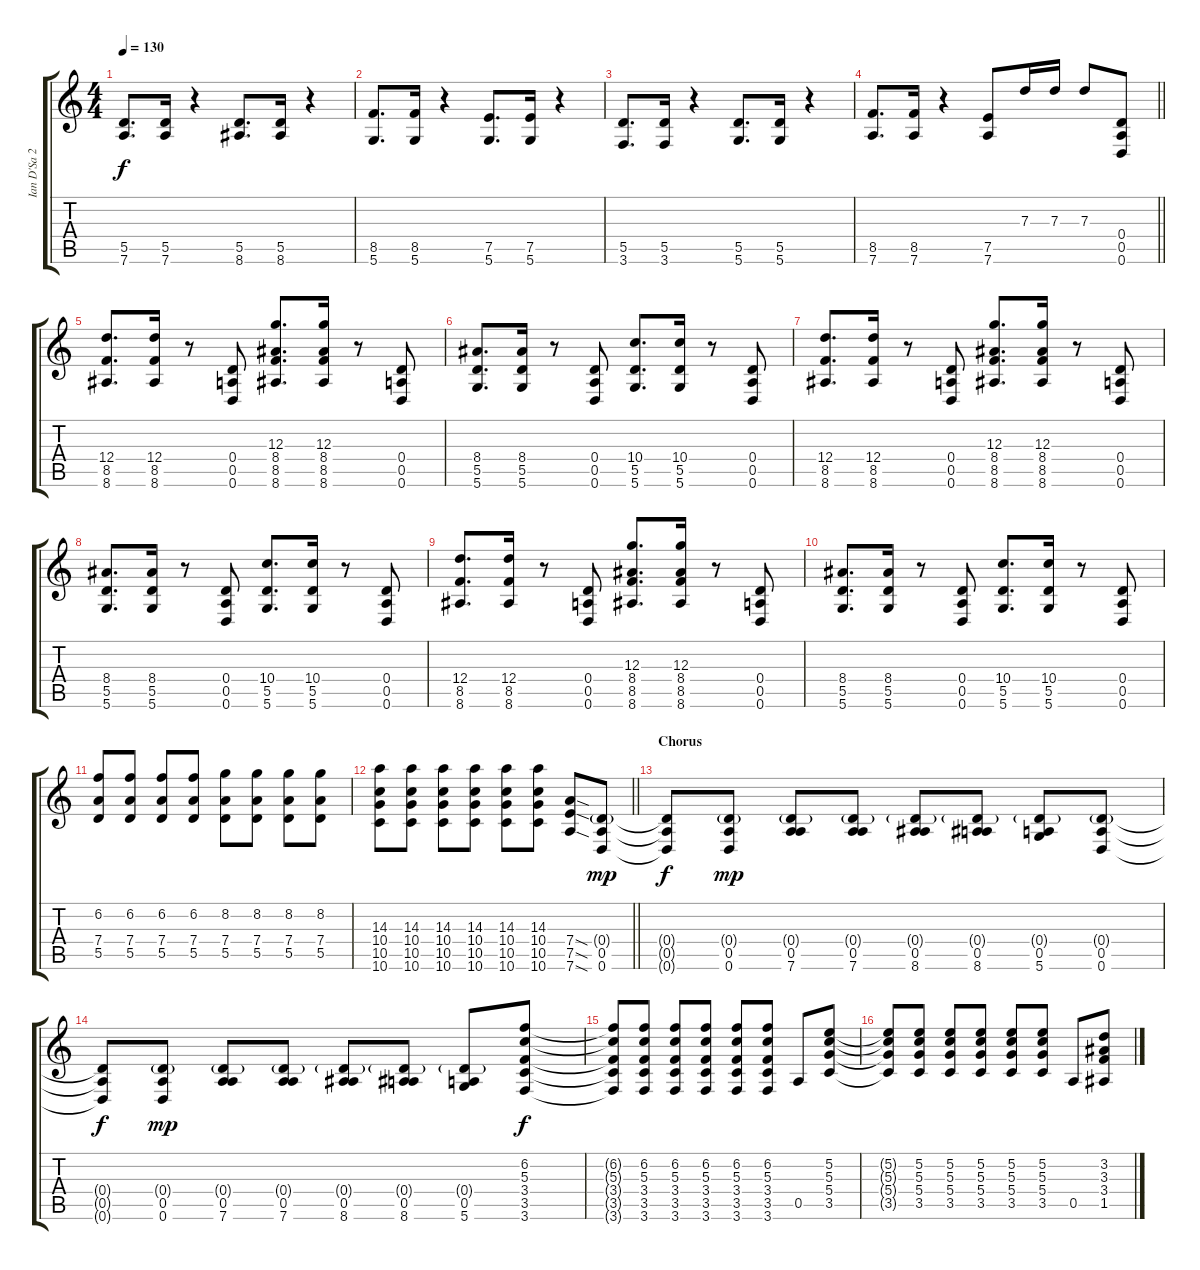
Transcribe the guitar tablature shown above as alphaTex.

\track ("Ian D'Sa 2" "Ian D'Sa 2") {instrument overdrivenguitar}
\staff {score tabs}
\tuning (E4 B3 G3 D3 A2 D2) {hide}
\ts (4 4)
\tempo 130
\clef g2
\ks c
(5.5 7.6).8{d dy f} (5.5 7.6).16 r.4 (5.5 8.6).8{d} (5.5 8.6).16 r.4 |
(8.5 5.6).8{d} (8.5 5.6).16 r.4 (7.5 5.6).8{d} (7.5 5.6).16 r.4 |
(5.5 3.6).8{d} (5.5 3.6).16 r.4 (5.5 5.6).8{d} (5.5 5.6).16 r.4 |
\barLineRight lightlight
(8.5 7.6).8{d} (8.5 7.6).16 r.4 (7.5 7.6).8 7.3.16 7.3.16 7.3.8 (0.4 0.5 0.6).8 |
\section ("" "")
(12.4 8.5 8.6).8{d} (12.4 8.5 8.6).16 r.8 (0.4 0.5 0.6).8 (12.3 8.4 8.5 8.6).8{d} (12.3 8.4 8.5 8.6).16 r.8 (0.4 0.5 0.6).8 |
(8.4 5.5 5.6).8{d} (8.4 5.5 5.6).16 r.8 (0.4 0.5 0.6).8 (10.4 5.5 5.6).8{d} (10.4 5.5 5.6).16 r.8 (0.4 0.5 0.6).8 |
(12.4 8.5 8.6).8{d} (12.4 8.5 8.6).16 r.8 (0.4 0.5 0.6).8 (12.3 8.4 8.5 8.6).8{d} (12.3 8.4 8.5 8.6).16 r.8 (0.4 0.5 0.6).8 |
(8.4 5.5 5.6).8{d} (8.4 5.5 5.6).16 r.8 (0.4 0.5 0.6).8 (10.4 5.5 5.6).8{d} (10.4 5.5 5.6).16 r.8 (0.4 0.5 0.6).8 |
(12.4 8.5 8.6).8{d} (12.4 8.5 8.6).16 r.8 (0.4 0.5 0.6).8 (12.3 8.4 8.5 8.6).8{d} (12.3 8.4 8.5 8.6).16 r.8 (0.4 0.5 0.6).8 |
(8.4 5.5 5.6).8{d} (8.4 5.5 5.6).16 r.8 (0.4 0.5 0.6).8 (10.4 5.5 5.6).8{d} (10.4 5.5 5.6).16 r.8 (0.4 0.5 0.6).8 |
(6.2 7.4 5.5).8 (6.2 7.4 5.5).8 (6.2 7.4 5.5).8 (6.2 7.4 5.5).8 (8.2 7.4 5.5).8 (8.2 7.4 5.5).8 (8.2 7.4 5.5).8 (8.2 7.4 5.5).8 |
\barLineRight lightlight
(14.3 10.4 10.5 10.6).8 (14.3 10.4 10.5 10.6).8 (14.3 10.4 10.5 10.6).8 (14.3 10.4 10.5 10.6).8 (14.3 10.4 10.5 10.6).8 (14.3 10.4 10.5 10.6).8 (7.4{sod} 7.5{sod} 7.6{sod}).8 (0.4{g} 0.5 0.6).8{dy mp} |
\section ("" "Chorus")
(0.4{t} 0.5{t} 0.6{t}).8{dy f} (0.4{g} 0.5 0.6).8{dy mp} (0.4{g} 0.5 7.6).8 (0.4{g} 0.5 7.6).8 (0.4{g} 0.5 8.6).8 (0.4{g} 0.5 8.6).8 (0.4{g} 0.5 5.6).8 (0.4{g} 0.5 0.6).8 |
(0.4{t} 0.5{t} 0.6{t}).8{dy f} (0.4{g} 0.5 0.6).8{dy mp} (0.4{g} 0.5 7.6).8 (0.4{g} 0.5 7.6).8 (0.4{g} 0.5 8.6).8 (0.4{g} 0.5 8.6).8 (0.4{g} 0.5 5.6).8 (6.2 5.3 3.4 3.5 3.6).8{dy f} |
(6.2{t} 5.3{t} 3.4{t} 3.5{t} 3.6{t}).8 (6.2 5.3 3.4 3.5 3.6).8 (6.2 5.3 3.4 3.5 3.6).8 (6.2 5.3 3.4 3.5 3.6).8 (6.2 5.3 3.4 3.5 3.6).8 (6.2 5.3 3.4 3.5 3.6).8 0.5.8 (5.2 5.3 5.4 3.5).8 |
(5.2{t} 5.3{t} 5.4{t} 3.5{t}).8 (5.2 5.3 5.4 3.5).8 (5.2 5.3 5.4 3.5).8 (5.2 5.3 5.4 3.5).8 (5.2 5.3 5.4 3.5).8 (5.2 5.3 5.4 3.5).8 0.5.8 (3.2 3.3 3.4 1.5).8
